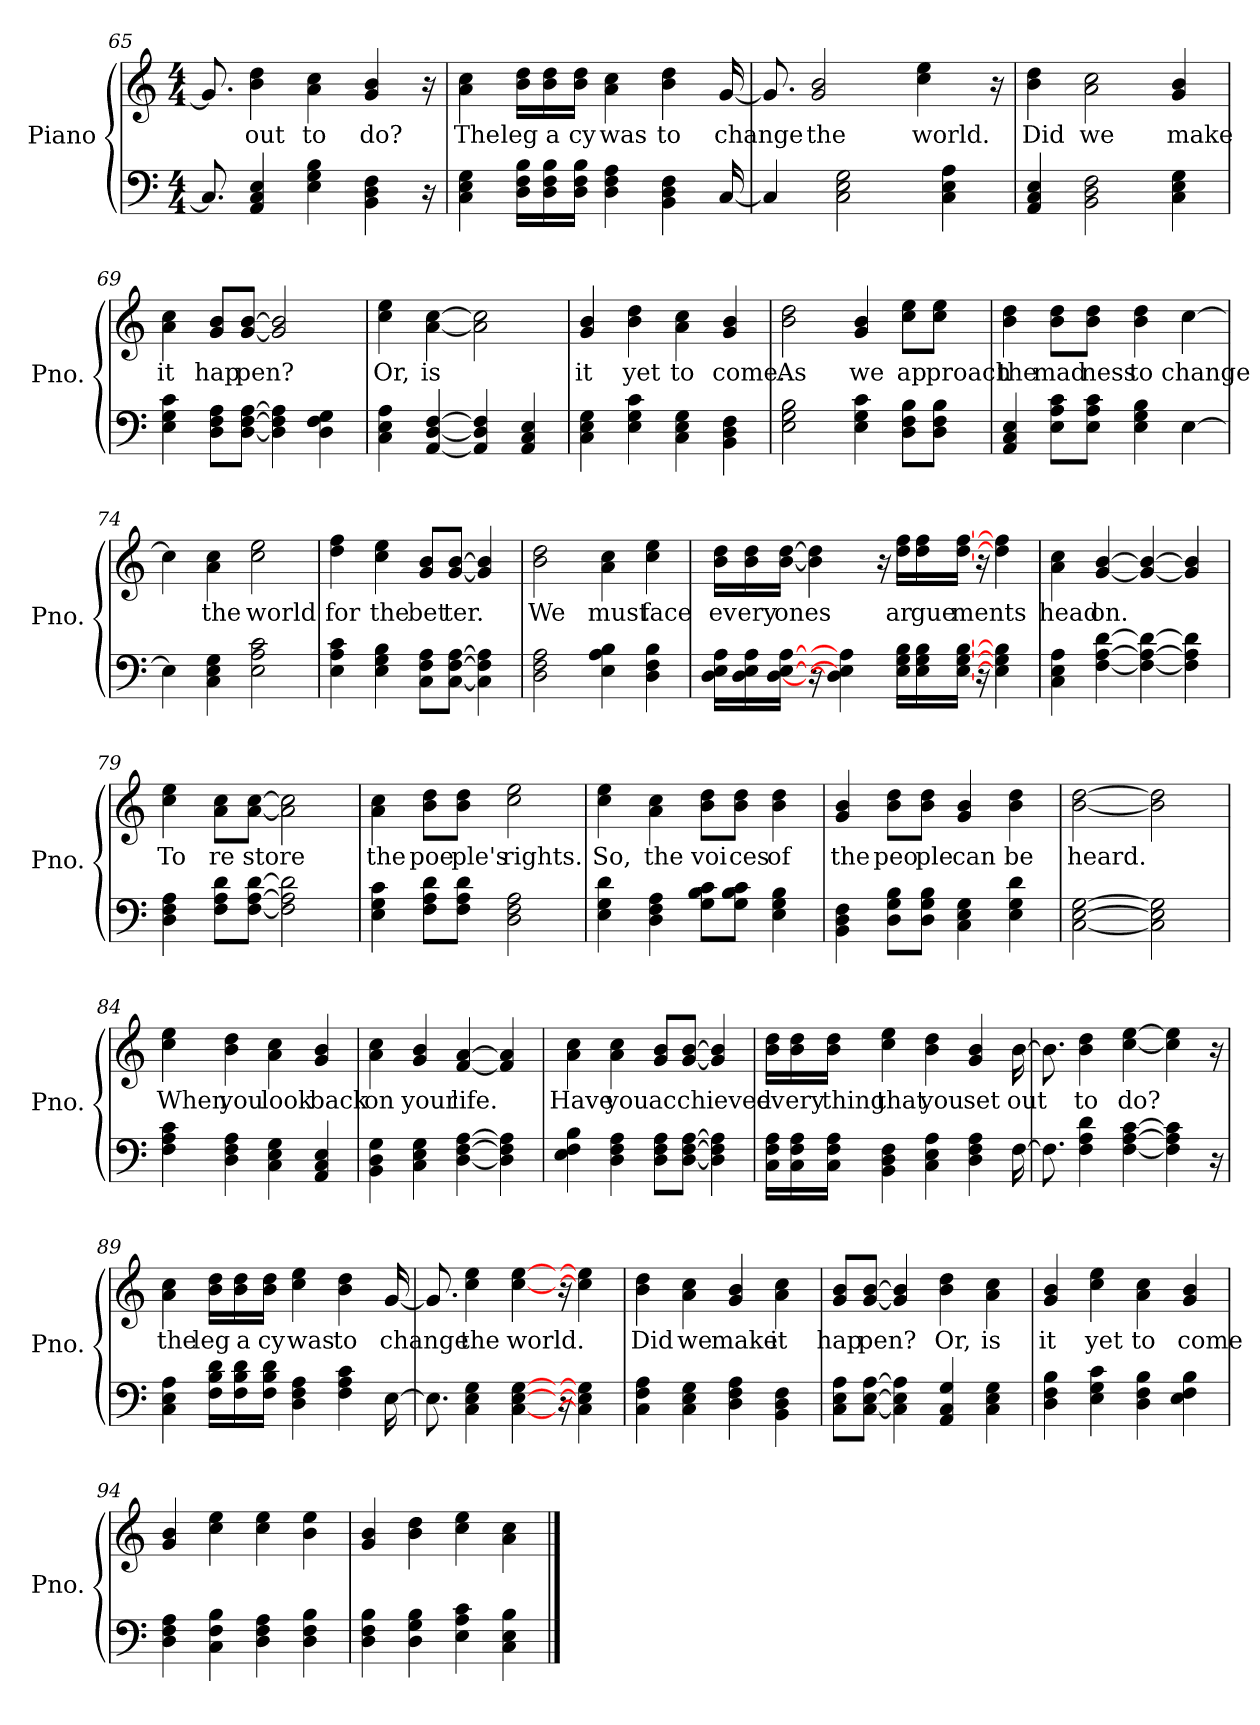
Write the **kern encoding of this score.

**kern	**kern	**text
*part1	*part1	*part1
*staff2	*staff1	*staff1
*I"Piano	*	*
*I'Pno.	*	*
!!LO:LB:g=z
*clefF4	*clefG2	*
*k[]	*k[]	*
*M4/4	*M4/4	*
=65	=65	=65
8.C/]	8.g/]	.
!	!	!LO:LY:b
4AA/ 4C/ 4E/	4b\ 4dd\	out
!	!	!LO:LY:b
4E\ 4G\ 4B\	4a\ 4cc\	to
!	!	!LO:LY:b
4BB\ 4D\ 4F\	4g/ 4b/	do?
16r	16r	.
!!LO:LB:g=z
=66	=66	=66
!	!	!LO:LY:b
4C\ 4E\ 4G\	4a\ 4cc\	The
!	!	!LO:LY:b
16D\ 16F\ 16B\LL	16b\ 16dd\LL	leg
!	!	!LO:LY:b
16D\ 16F\ 16B\	16b\ 16dd\	a
!	!	!LO:LY:b
16D\ 16F\ 16B\JJ	16b\ 16dd\JJ	cy
!	!	!LO:LY:b
4D\ 4F\ 4A\	4a\ 4cc\	was
!	!	!LO:LY:b
4BB\ 4D\ 4F\	4b\ 4dd\	to
!	!	!LO:LY:b
[16C/	[16g/	change
!!LO:PB:g=z
=67	=67	=67
4C/]	8.g/]	.
!	!	!LO:LY:b
.	2g/ 2b/	the
2C\ 2E\ 2G\	.	.
!	!	!LO:LY:b
.	4cc\ 4ee\	world.
4C\ 4E\ 4A\	.	.
.	16r	.
!!LO:LB:g=z
=68	=68	=68
!	!	!LO:LY:b
4AA/ 4C/ 4E/	4b\ 4dd\	Did
!	!	!LO:LY:b
2BB\ 2D\ 2F\	2a\ 2cc\	we
!	!	!LO:LY:b
4C\ 4E\ 4G\	4g/ 4b/	make
!!LO:LB:g=z
=69	=69	=69
!	!	!LO:LY:b
4E\ 4G\ 4c\	4a\ 4cc\	it
!	!	!LO:LY:b
8D\ 8F\ 8A\L	8g/ 8b/L	hap
!	!	!LO:LY:b
[8D\ [8F\ [8A\J	[8g/ [8b/J	pen?
4D\] 4F\] 4A\]	2g/] 2b/]	.
4D\ 4F\ 4G\	.	.
!!LO:LB:g=z
=70	=70	=70
!	!	!LO:LY:b
4C\ 4E\ 4A\	4cc\ 4ee\	Or,
!	!	!LO:LY:b
[4AA/ [4D/ [4F/	[4a\ [4cc\	is
4AA/] 4D/] 4F/]	2a\] 2cc\]	.
4AA/ 4C/ 4E/	.	.
!!LO:LB:g=z
=71	=71	=71
!	!	!LO:LY:b
4C\ 4E\ 4G\	4g/ 4b/	it
!	!	!LO:LY:b
4E\ 4G\ 4c\	4b\ 4dd\	yet
!	!	!LO:LY:b
4C\ 4E\ 4G\	4a\ 4cc\	to
!	!	!LO:LY:b
4BB\ 4D\ 4F\	4g/ 4b/	come.
!!LO:PB:g=z
=72	=72	=72
!	!	!LO:LY:b
2E\ 2G\ 2B\	2b\ 2dd\	As
!	!	!LO:LY:b
4E\ 4G\ 4c\	4g/ 4b/	we
!	!	!LO:LY:b
8D\ 8F\ 8B\L	8cc\ 8ee\L	ap
!	!	!LO:LY:b
8D\ 8F\ 8B\J	8cc\ 8ee\J	proach
!!LO:LB:g=z
=73	=73	=73
!	!	!LO:LY:b
4AA/ 4C/ 4E/	4b\ 4dd\	the
!	!	!LO:LY:b
8E\ 8A\ 8c\L	8b\ 8dd\L	mad
!	!	!LO:LY:b
8E\ 8A\ 8c\J	8b\ 8dd\J	ness
!	!	!LO:LY:b
4E\ 4G\ 4B\	4b\ 4dd\	to
!	!	!LO:LY:b
[4E\	[4cc\	change
!!LO:LB:g=z
=74	=74	=74
4E\]	4cc\]	.
!	!	!LO:LY:b
4C\ 4E\ 4G\	4a\ 4cc\	the
!	!	!LO:LY:b
2E\ 2A\ 2c\	2cc\ 2ee\	world
!!LO:LB:g=z
=75	=75	=75
!	!	!LO:LY:b
4E\ 4A\ 4c\	4dd\ 4ff\	for
!	!	!LO:LY:b
4E\ 4G\ 4B\	4cc\ 4ee\	the
!	!	!LO:LY:b
8C\ 8F\ 8A\L	8g/ 8b/L	bet
!	!	!LO:LY:b
[8C\ [8F\ [8A\J	[8g/ [8b/J	ter.
4C\] 4F\] 4A\]	4g/] 4b/]	.
!!LO:LB:g=z
=76	=76	=76
!	!	!LO:LY:b
2D\ 2F\ 2A\	2b\ 2dd\	We
!	!	!LO:LY:b
4E\ 4A\ 4B\	4a\ 4cc\	must
!	!	!LO:LY:b
4D\ 4F\ 4B\	4cc\ 4ee\	face
!!LO:PB:g=z
=77	=77	=77
!	!	!LO:LY:b
16D\ 16E\ 16A\LL	16b\ 16dd\LL	ev
!	!	!LO:LY:b
16D\ 16E\ 16A\	16b\ 16dd\	ery
!	!	!LO:LY:b
[16D\ [16E\ [16A\JJ	[16b\ [16dd\JJ	ones
16r	4b\] 4dd\]	.
4D\] 4E\] 4A\]	.	.
.	16r	.
!	!	!LO:LY:b
16E\ 16G\ 16B\LL	16dd\ 16ff\LL	ar
!	!	!LO:LY:b
16E\ 16G\ 16B\	16dd\ 16ff\	gue
!	!	!LO:LY:b
[16E\ [16G\ [16B\JJ	[16dd\ [16ff\JJ	ments
16r	16r	.
4E\] 4G\] 4B\]	4dd\] 4ff\]	.
!!LO:LB:g=z
=78	=78	=78
!	!	!LO:LY:b
4C\ 4E\ 4A\	4a\ 4cc\	head
!	!	!LO:LY:b
[4F\ [4A\ [4d\	[4g/ [4b/	on.
4F\_ 4A\_ 4d\_	4g/_ 4b/_	.
4F\] 4A\] 4d\]	4g/] 4b/]	.
!!LO:LB:g=z
=79	=79	=79
!	!	!LO:LY:b
4D\ 4F\ 4A\	4cc\ 4ee\	To
!	!	!LO:LY:b
8F\ 8A\ 8d\L	8a\ 8cc\L	re
!	!	!LO:LY:b
[8F\ [8A\ [8d\J	[8a\ [8cc\J	store
2F\] 2A\] 2d\]	2a\] 2cc\]	.
!!LO:LB:g=z
=80	=80	=80
!	!	!LO:LY:b
4E\ 4G\ 4c\	4a\ 4cc\	the
!	!	!LO:LY:b
8F\ 8A\ 8d\L	8b\ 8dd\L	poe
!	!	!LO:LY:b
8F\ 8A\ 8d\J	8b\ 8dd\J	ple's
!	!	!LO:LY:b
2D\ 2F\ 2A\	2cc\ 2ee\	rights.
!!LO:LB:g=z
=81	=81	=81
!	!	!LO:LY:b
4E\ 4G\ 4d\	4cc\ 4ee\	So,
!	!	!LO:LY:b
4D\ 4F\ 4A\	4a\ 4cc\	the
!	!	!LO:LY:b
8G\ 8B\ 8c\L	8b\ 8dd\L	voi
!	!	!LO:LY:b
8G\ 8B\ 8c\J	8b\ 8dd\J	ces
!	!	!LO:LY:b
4E\ 4G\ 4B\	4b\ 4dd\	of
!!LO:PB:g=z
=82	=82	=82
!	!	!LO:LY:b
4BB\ 4D\ 4F\	4g/ 4b/	the
!	!	!LO:LY:b
8D\ 8G\ 8B\L	8b\ 8dd\L	peo
!	!	!LO:LY:b
8D\ 8G\ 8B\J	8b\ 8dd\J	ple
!	!	!LO:LY:b
4C\ 4E\ 4G\	4g/ 4b/	can
!	!	!LO:LY:b
4E\ 4G\ 4d\	4b\ 4dd\	be
!!LO:LB:g=z
=83	=83	=83
!	!	!LO:LY:b
[2C\ [2E\ [2G\	[2b\ [2dd\	heard.
2C\] 2E\] 2G\]	2b\] 2dd\]	.
!!LO:LB:g=z
=84	=84	=84
!	!	!LO:LY:b
4F\ 4A\ 4c\	4cc\ 4ee\	When
!	!	!LO:LY:b
4D\ 4F\ 4A\	4b\ 4dd\	you
!	!	!LO:LY:b
4C\ 4E\ 4G\	4a\ 4cc\	look
!	!	!LO:LY:b
4AA/ 4C/ 4E/	4g/ 4b/	back
!!LO:LB:g=z
=85	=85	=85
!	!	!LO:LY:b
4BB\ 4D\ 4G\	4a\ 4cc\	on
!	!	!LO:LY:b
4C\ 4E\ 4G\	4g/ 4b/	your
!	!	!LO:LY:b
[4D\ [4F\ [4A\	[4f/ [4a/	life.
4D\] 4F\] 4A\]	4f/] 4a/]	.
!!LO:LB:g=z
=86	=86	=86
!	!	!LO:LY:b
4E\ 4F\ 4B\	4a\ 4cc\	Have
!	!	!LO:LY:b
4D\ 4F\ 4A\	4a\ 4cc\	you
!	!	!LO:LY:b
8D\ 8F\ 8A\L	8g/ 8b/L	ac
!	!	!LO:LY:b
[8D\ [8F\ [8A\J	[8g/ [8b/J	chieved
4D\] 4F\] 4A\]	4g/] 4b/]	.
!!LO:PB:g=z
=87	=87	=87
!	!	!LO:LY:b
16C\ 16F\ 16A\LL	16b\ 16dd\LL	ev
!	!	!LO:LY:b
16C\ 16F\ 16A\	16b\ 16dd\	ery
!	!	!LO:LY:b
16C\ 16F\ 16A\JJ	16b\ 16dd\JJ	thing
!	!	!LO:LY:b
4BB\ 4D\ 4F\	4cc\ 4ee\	that
!	!	!LO:LY:b
4C\ 4E\ 4A\	4b\ 4dd\	you
!	!	!LO:LY:b
4D\ 4F\ 4A\	4g/ 4b/	set
!	!	!LO:LY:b
[16F\	[16b\	out
!!LO:LB:g=z
=88	=88	=88
8.F\]	8.b\]	.
!	!	!LO:LY:b
4F\ 4A\ 4d\	4b\ 4dd\	to
!	!	!LO:LY:b
[4F\ [4A\ [4c\	[4cc\ [4ee\	do?
4F\] 4A\] 4c\]	4cc\] 4ee\]	.
16r	16r	.
!!LO:LB:g=z
=89	=89	=89
!	!	!LO:LY:b
4C\ 4E\ 4A\	4a\ 4cc\	the
!	!	!LO:LY:b
16F\ 16B\ 16d\LL	16b\ 16dd\LL	leg
!	!	!LO:LY:b
16F\ 16B\ 16d\	16b\ 16dd\	a
!	!	!LO:LY:b
16F\ 16B\ 16d\JJ	16b\ 16dd\JJ	cy
!	!	!LO:LY:b
4D\ 4F\ 4A\	4cc\ 4ee\	was
!	!	!LO:LY:b
4F\ 4A\ 4c\	4b\ 4dd\	to
!	!	!LO:LY:b
[16E\	[16g/	change
!!LO:LB:g=z
=90	=90	=90
8.E\]	8.g/]	.
!	!	!LO:LY:b
4C\ 4E\ 4G\	4cc\ 4ee\	the
!	!	!LO:LY:b
[4C\ [4E\ [4G\	[4cc\ [4ee\	world.
16r	16r	.
4C\] 4E\] 4G\]	4cc\] 4ee\]	.
!!LO:LB:g=z
=91	=91	=91
!	!	!LO:LY:b
4C\ 4F\ 4A\	4b\ 4dd\	Did
!	!	!LO:LY:b
4C\ 4E\ 4G\	4a\ 4cc\	we
!	!	!LO:LY:b
4D\ 4F\ 4A\	4g/ 4b/	make
!	!	!LO:LY:b
4BB\ 4D\ 4F\	4a\ 4cc\	it
!!LO:PB:g=z
=92	=92	=92
!	!	!LO:LY:b
8C\ 8E\ 8A\L	8g/ 8b/L	hap
!	!	!LO:LY:b
[8C\ [8E\ [8A\J	[8g/ [8b/J	pen?
4C\] 4E\] 4A\]	4g/] 4b/]	.
!	!	!LO:LY:b
4AA/ 4C/ 4G/	4b\ 4dd\	Or,
!	!	!LO:LY:b
4C\ 4E\ 4G\	4a\ 4cc\	is
!!LO:LB:g=z
=93	=93	=93
!	!	!LO:LY:b
4D\ 4F\ 4B\	4g/ 4b/	it
!	!	!LO:LY:b
4E\ 4G\ 4c\	4cc\ 4ee\	yet
!	!	!LO:LY:b
4D\ 4F\ 4B\	4a\ 4cc\	to
!	!	!LO:LY:b
4E\ 4F\ 4B\	4g/ 4b/	come
!!LO:LB:g=z
=94	=94	=94
4D\ 4F\ 4A\	4g/ 4b/	.
4C\ 4F\ 4B\	4cc\ 4ee\	.
4D\ 4F\ 4A\	4cc\ 4ee\	.
4D\ 4F\ 4B\	4b\ 4ee\	.
!!LO:LB:g=z
=95	=95	=95
4D\ 4F\ 4B\	4g/ 4b/	.
4D\ 4G\ 4B\	4b\ 4dd\	.
4E\ 4A\ 4c\	4cc\ 4ee\	.
4C\ 4E\ 4B\	4a\ 4cc\	.
==	==	==
*-	*-	*-
